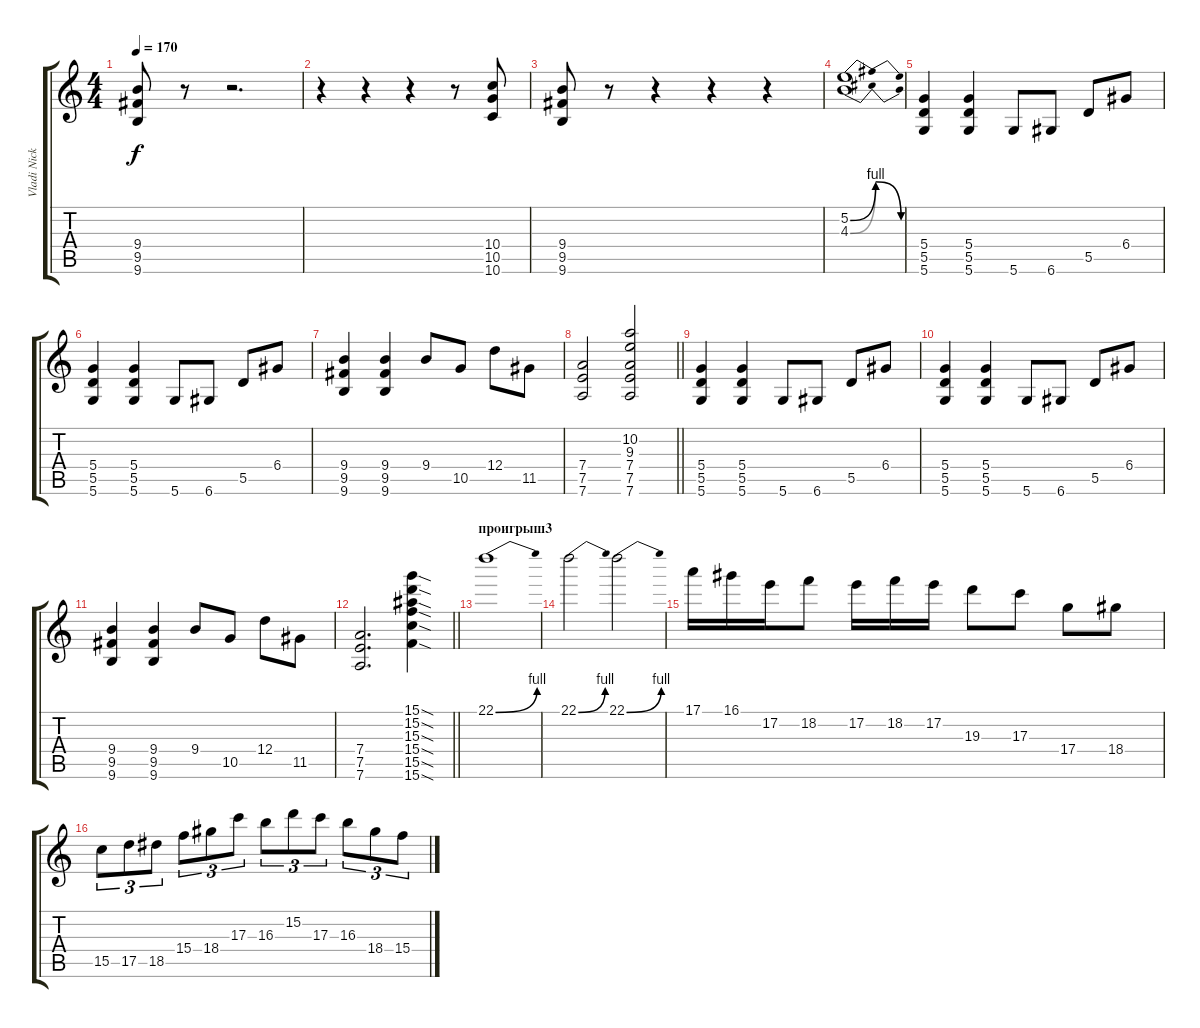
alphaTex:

\track ("Vladi Nickson" "Vladi Nick") {instrument overdrivenguitar}
\staff {score tabs}
\tuning (E4 B3 G3 D3 A2 D2) {hide}
\ts (4 4)
\tempo 170
\clef g2
\ks c
(9.4 9.5 9.6).8{dy f} r.8 r.2{d} |
r.4 r.4 r.4 r.8 (10.4 10.5 10.6).8 |
(9.4 9.5 9.6).8 r.8 r.4 r.4 r.4 |
(5.2{be (bendrelease 0 0 30 4 30 4 60 0)} 4.3{be (bendrelease 0 0 30 4 30 4 60 0)}).1{volume 13} |
(5.4 5.5 5.6).4 (5.4 5.5 5.6).4 5.6.8 6.6.8 5.5.8 6.4.8 |
(5.4 5.5 5.6).4 (5.4 5.5 5.6).4 5.6.8 6.6.8 5.5.8 6.4.8 |
(9.4 9.5 9.6).4 (9.4 9.5 9.6).4 9.4.8 10.5.8 12.4.8 11.5.8 |
\barLineRight lightlight
(7.4 7.5 7.6).2 (10.2 9.3 7.4 7.5 7.6).2 |
(5.4 5.5 5.6).4 (5.4 5.5 5.6).4 5.6.8 6.6.8 5.5.8 6.4.8 |
(5.4 5.5 5.6).4 (5.4 5.5 5.6).4 5.6.8 6.6.8 5.5.8 6.4.8 |
(9.4 9.5 9.6).4 (9.4 9.5 9.6).4 9.4.8 10.5.8 12.4.8 11.5.8 |
\barLineRight lightlight
(7.4 7.5 7.6).2{d} (15.1{sod} 15.2{sod} 15.3{sod} 15.4{sod} 15.5{sod} 15.6{sod}).4{balance 16} |
\section ("" "проигрыш3")
22.1{be (bend 0 0 60 4)}.1 |
22.1{be (bend 0 0 60 4)}.2 22.1{be (bend 0 0 60 4)}.2 |
17.1.16 16.1.16 17.2.16 18.2.8 17.2.16 18.2.16 17.2.16 19.3.8 17.3.8 17.4.8 18.4.8 |
15.5.8{tu (3 2)} 17.5.8{tu (3 2)} 18.5.8{tu (3 2)} 15.4.8{tu (3 2)} 18.4.8{tu (3 2)} 17.3.8{tu (3 2)} 16.3.8{tu (3 2)} 15.2.8{tu (3 2)} 17.3.8{tu (3 2)} 16.3.8{tu (3 2)} 18.4.8{tu (3 2)} 15.4.8{tu (3 2)}
